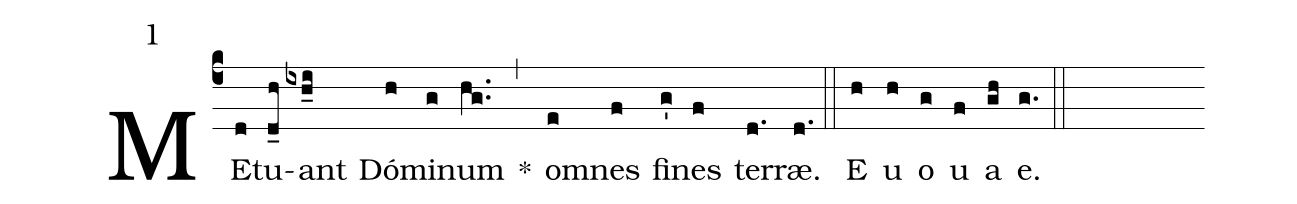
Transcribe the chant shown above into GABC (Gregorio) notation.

mode:1;
%%
(c4)ME(d)tu(d_h)ant(ixh_i) Dó(h)mi(g)num(hg..) *(,) om(e)nes(f) fi(g')nes(f) ter(d.)ræ.(d.) (::) <eu>E(h) u(h) o(g) u(f) a(gh) e.</eu>(g.) (::)
